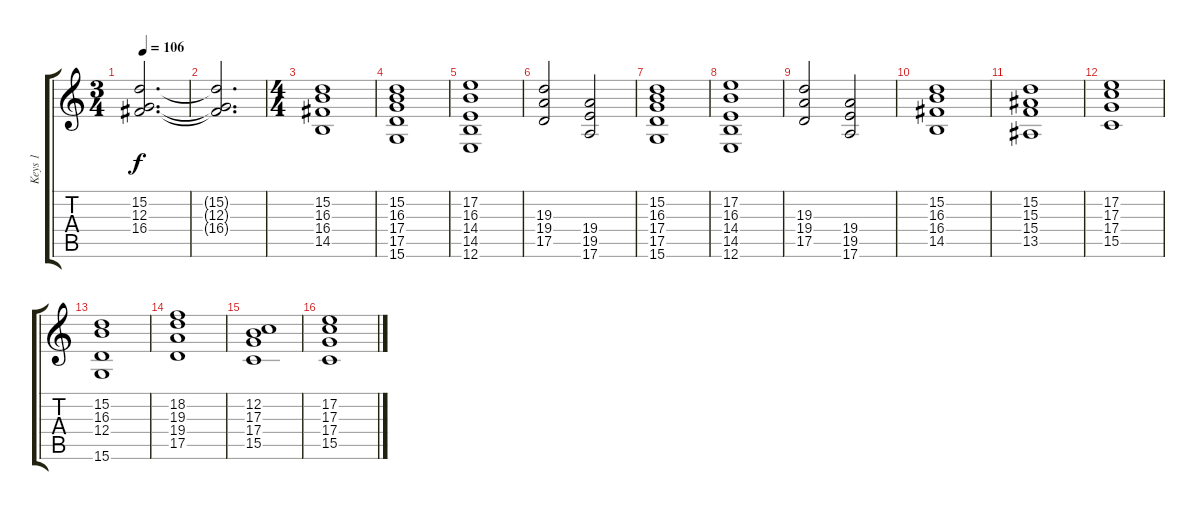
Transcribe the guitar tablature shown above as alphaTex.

\track ("Keys 1" "Keys 1") {instrument synthstrings2}
\staff {score tabs}
\tuning (E4 B3 G3 D3 A2 E2) {hide}
\ts (3 4)
\tempo 106
\clef g2
\ks c
(15.2 12.3 16.4).2{d dy f} |
(15.2{t} 12.3{t} 16.4{t}).2{d} |
\ts (4 4)
(15.2 16.3 16.4 14.5).1 |
(15.2 16.3 17.4 17.5 15.6).1 |
(17.2 16.3 14.4 14.5 12.6).1 |
(19.3 19.4 17.5).2 (19.4 19.5 17.6).2 |
(15.2 16.3 17.4 17.5 15.6).1 |
(17.2 16.3 14.4 14.5 12.6).1 |
(19.3 19.4 17.5).2 (19.4 19.5 17.6).2 |
(15.2 16.3 16.4 14.5).1 |
(15.2 15.3 15.4 13.5).1 |
(17.2 17.3 17.4 15.5).1 |
(15.2 16.3 12.4 15.6).1 |
(18.2 19.3 19.4 17.5).1 |
(12.2 17.3 17.4 15.5).1 |
(17.2 17.3 17.4 15.5).1
